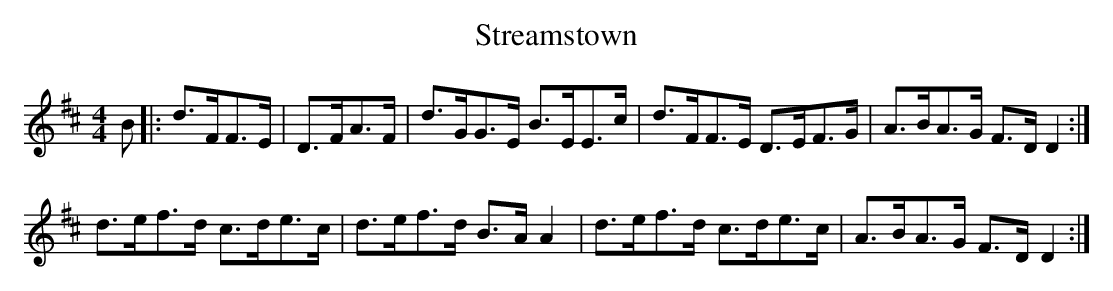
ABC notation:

X:1
T: Streamstown
L: 1/8
M: 4/4
K: D
B|: d>FF>E|D>FA>F|d>GG>E B>EE>c|d>FF>E D>EF>G|A>BA>G F>D D2 :|
d>ef>d c>de>c|d>ef>d B>A A2|d>ef>d c>de>c|A>BA>G F>D D2 :|
